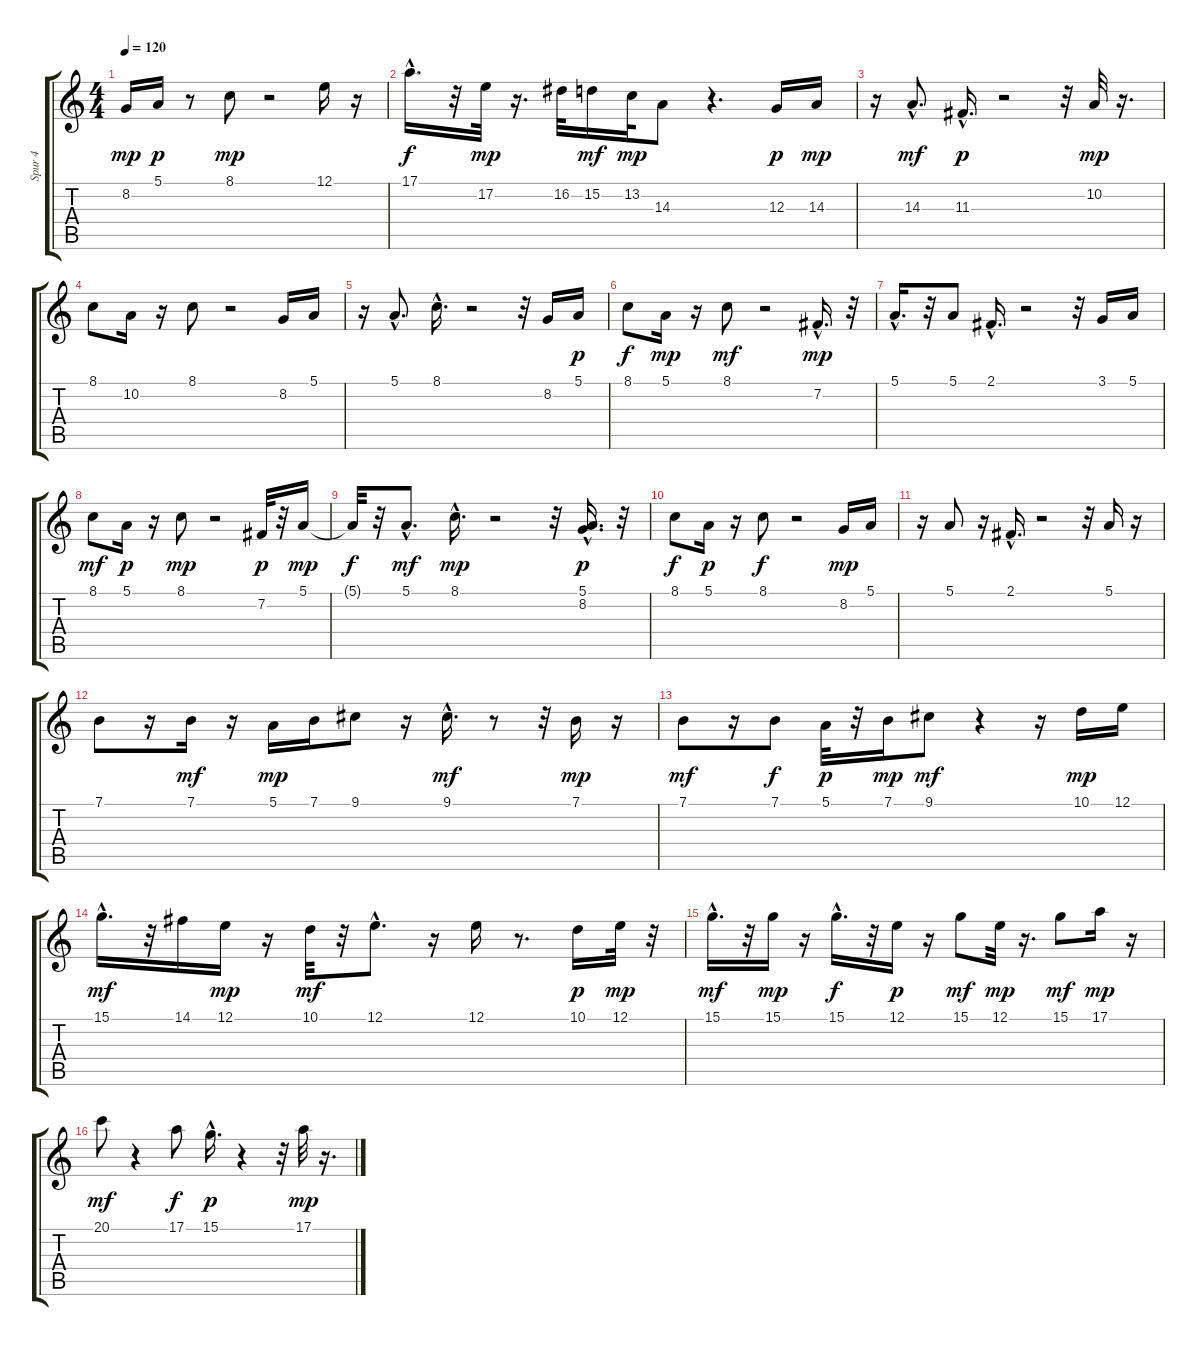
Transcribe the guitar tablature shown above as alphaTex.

\track ("Spur 4" "Spur 4") {instrument lead1square}
\staff {score tabs}
\tuning (E4 B3 G3 D3 A2 E2) {hide}
\ts (4 4)
\tempo 120
\clef g2
\ks c
8.2.16{dy mp} 5.1.16{dy p} r.8 8.1.8{dy mp} r.2 12.1.16 r.16 |
17.1{hac}.16{d dy f} r.32 17.2.32{dy mp} r.16{d} 16.2.32 15.2.16{dy mf} 13.2.32{dy mp} 14.3.8 r.4{d} 12.3.16{dy p} 14.3.16{dy mp} |
r.16 14.3{hac}.8{d dy mf} 11.3{hac}.16{d dy p} r.2 r.32 10.2.32{dy mp} r.16{d} |
8.1.8 10.2.16 r.16 8.1.8 r.2 8.2.16 5.1.16 |
r.16 5.1{hac}.8{d} 8.1{hac}.16{d} r.2 r.32 8.2.16 5.1.16{dy p} |
8.1.8{dy f} 5.1.16{dy mp} r.16 8.1.8{dy mf} r.2 7.2{hac}.16{d dy mp} r.32 |
5.1{hac}.16{d} r.32 5.1.8 2.1{hac}.16{d} r.2 r.32 3.1.16 5.1.16 |
8.1.8{dy mf} 5.1.16{dy p} r.16 8.1.8{dy mp} r.2 7.2.32{dy p} r.32 5.1.16{dy mp} |
5.1{t}.32{dy f} r.32 5.1{hac}.8{d dy mf} 8.1{hac}.16{d dy mp} r.2 r.32 (5.1{hac} 8.2).16{d dy p} r.32 |
8.1.8{dy f} 5.1.16{dy p} r.16 8.1.8{dy f} r.2 8.2.16{dy mp} 5.1.16 |
r.16 5.1.8 r.16 2.1{hac}.16{d} r.2 r.32 5.1.16 r.16 |
7.1.8 r.16 7.1.16{dy mf} r.16 5.1.16{dy mp} 7.1.16 9.1.8 r.16 9.1{hac}.16{d dy mf} r.8 r.32 7.1.16{dy mp} r.16 |
7.1.8{dy mf} r.16 7.1.8{dy f} 5.1.32{dy p} r.32 7.1.16{dy mp} 9.1.8{dy mf} r.4 r.16 10.1.16{dy mp} 12.1.16 |
15.1{hac}.16{d dy mf} r.32 14.1.16 12.1.16{dy mp} r.16 10.1.32{dy mf} r.32 12.1{hac}.8{d} r.16 12.1.16 r.8{d} 10.1.16{dy p} 12.1.32{dy mp} r.32 |
15.1{hac}.16{d dy mf} r.32 15.1.16{dy mp} r.16 15.1{hac}.16{d dy f} r.32 12.1.16{dy p} r.16 15.1.8{dy mf} 12.1.32{dy mp} r.16{d} 15.1.8{dy mf} 17.1.16{dy mp} r.16 |
20.1.8{dy mf} r.4 17.1.8{dy f} 15.1{hac}.16{d dy p} r.4 r.32 17.1.32{dy mp} r.16{d}
